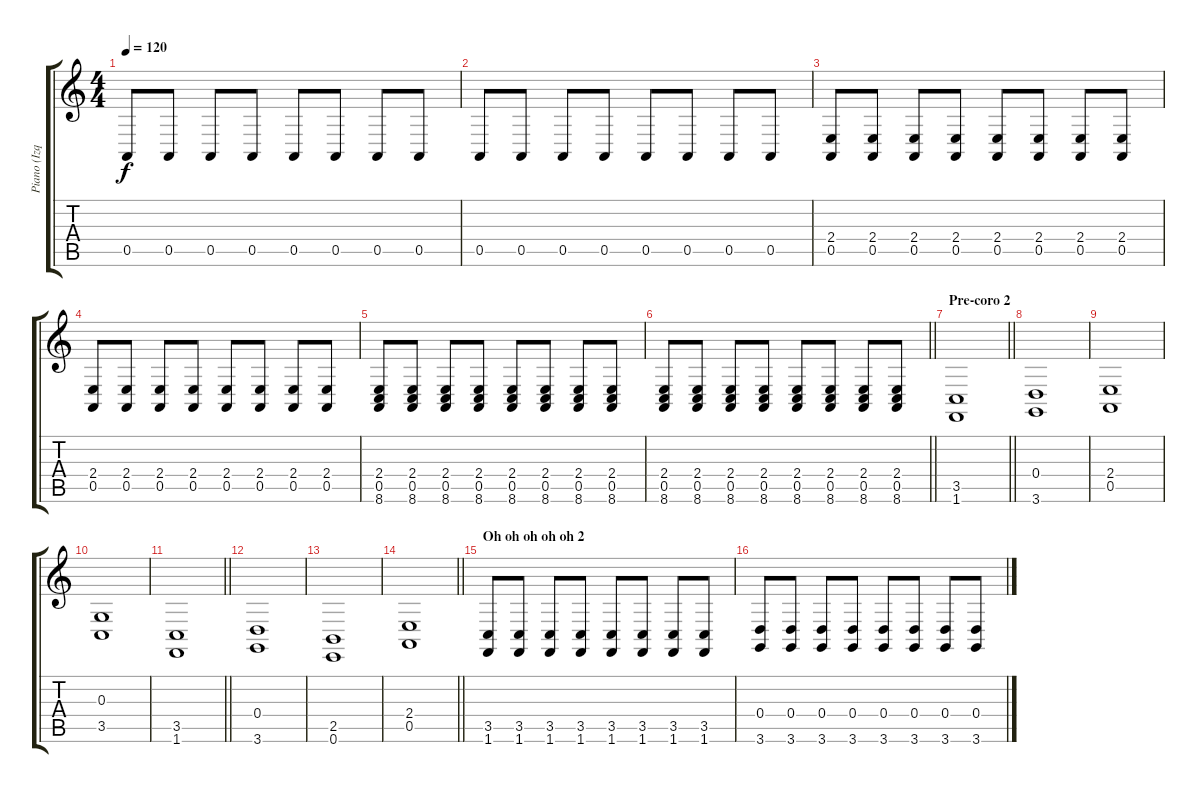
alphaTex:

\track ("Piano (Izq)" "Piano (Izq") {instrument honkytonkpiano}
\staff {score tabs}
\tuning (E4 B3 G3 D3 A2 E2) {hide}
\ts (4 4)
\tempo 120
\clef g2
\ks c
0.5.8{dy f} 0.5.8 0.5.8 0.5.8 0.5.8 0.5.8 0.5.8 0.5.8 |
0.5.8 0.5.8 0.5.8 0.5.8 0.5.8 0.5.8 0.5.8 0.5.8 |
(2.4 0.5).8 (2.4 0.5).8 (2.4 0.5).8 (2.4 0.5).8 (2.4 0.5).8 (2.4 0.5).8 (2.4 0.5).8 (2.4 0.5).8 |
(2.4 0.5).8 (2.4 0.5).8 (2.4 0.5).8 (2.4 0.5).8 (2.4 0.5).8 (2.4 0.5).8 (2.4 0.5).8 (2.4 0.5).8 |
(2.4 0.5 8.6).8 (2.4 0.5 8.6).8 (2.4 0.5 8.6).8 (2.4 0.5 8.6).8 (2.4 0.5 8.6).8 (2.4 0.5 8.6).8 (2.4 0.5 8.6).8 (2.4 0.5 8.6).8 |
\barLineRight lightlight
(2.4 0.5 8.6).8 (2.4 0.5 8.6).8 (2.4 0.5 8.6).8 (2.4 0.5 8.6).8 (2.4 0.5 8.6).8 (2.4 0.5 8.6).8 (2.4 0.5 8.6).8 (2.4 0.5 8.6).8 |
\section ("" "Pre-coro 2")
\barLineRight lightlight
(3.5 1.6).1 |
(0.4 3.6).1 |
(2.4 0.5).1 |
(0.3 3.5).1 |
\barLineRight lightlight
(3.5 1.6).1 |
(0.4 3.6).1 |
(2.5 0.6).1 |
\barLineRight lightlight
(2.4 0.5).1 |
\section ("" "Oh oh oh oh oh 2")
(3.5 1.6).8 (3.5 1.6).8 (3.5 1.6).8 (3.5 1.6).8 (3.5 1.6).8 (3.5 1.6).8 (3.5 1.6).8 (3.5 1.6).8 |
(0.4 3.6).8 (0.4 3.6).8 (0.4 3.6).8 (0.4 3.6).8 (0.4 3.6).8 (0.4 3.6).8 (0.4 3.6).8 (0.4 3.6).8
